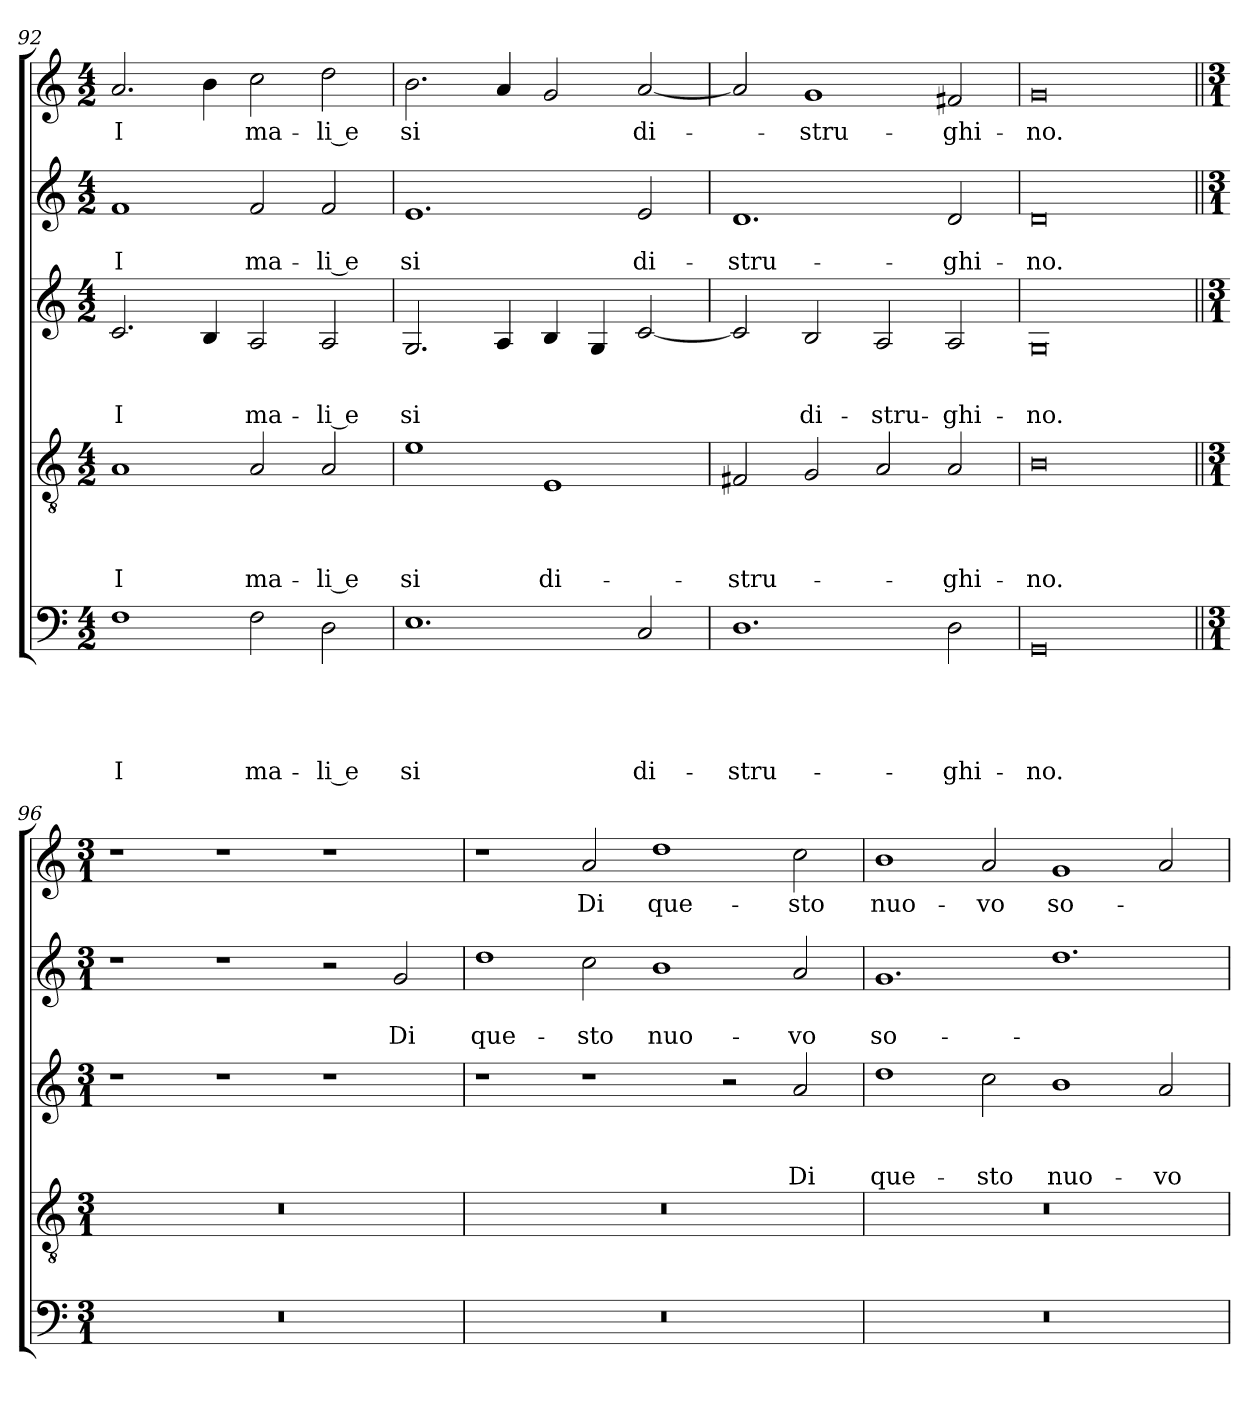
**kern	**text	**text	**text	**text	**text	**kern	**text	**text	**text	**text	**kern	**text	**text	**text	**kern	**text	**text	**kern	**text
*part5	*part5	*part5	*part5	*part5	*part5	*part4	*part4	*part4	*part4	*part4	*part3	*part3	*part3	*part3	*part2	*part2	*part2	*part1	*part1
*staff5	*staff5	*staff5	*staff5	*staff5	*staff5	*staff4	*staff4	*staff4	*staff4	*staff4	*staff3	*staff3	*staff3	*staff3	*staff2	*staff2	*staff2	*staff1	*staff1
*clefF4	*	*	*	*	*	*clefGv2	*	*	*	*	*clefG2	*	*	*	*clefG2	*	*	*clefG2	*
*k[]	*	*	*	*	*	*k[]	*	*	*	*	*k[]	*	*	*	*k[]	*	*	*k[]	*
*C:	*	*	*	*	*	*C:	*	*	*	*	*C:	*	*	*	*C:	*	*	*C:	*
*M4/2	*	*	*	*	*	*M4/2	*	*	*	*	*M4/2	*	*	*	*M4/2	*	*	*M4/2	*
=92	=92	=92	=92	=92	=92	=92	=92	=92	=92	=92	=92	=92	=92	=92	=92	=92	=92	=92	=92
!	!	!	!	!	!LO:LY:b	!	!	!	!	!LO:LY:b	!	!	!	!LO:LY:b	!	!	!LO:LY:b	!	!LO:LY:b
1F	.	.	.	.	I	1A	.	.	.	I	2.c/	.	.	I	1f	.	I	2.a/	I
.	.	.	.	.	.	.	.	.	.	.	4B/	.	.	.	.	.	.	4b\	.
!	!	!	!	!	!LO:LY:b	!	!	!	!	!LO:LY:b	!	!	!	!LO:LY:b	!	!	!LO:LY:b	!	!LO:LY:b
2F\	.	.	.	.	ma-	2A/	.	.	.	ma-	2A/	.	.	ma-	2f/	.	ma-	2cc\	ma-
!	!	!	!	!	!LO:LY:b	!	!	!	!	!LO:LY:b	!	!	!	!LO:LY:b	!	!	!LO:LY:b	!	!LO:LY:b
2D\	.	.	.	.	-li e	2A/	.	.	.	-li e	2A/	.	.	-li e	2f/	.	-li e	2dd\	-li e
=93	=93	=93	=93	=93	=93	=93	=93	=93	=93	=93	=93	=93	=93	=93	=93	=93	=93	=93	=93
!	!	!	!	!	!LO:LY:b	!	!	!	!	!LO:LY:b	!	!	!	!LO:LY:b	!	!	!LO:LY:b	!	!LO:LY:b
1.E	.	.	.	.	si	1e	.	.	.	si	2.G/	.	.	si	1.e	.	si	2.b\	si
.	.	.	.	.	.	.	.	.	.	.	4A/	.	.	.	.	.	.	4a/	.
!	!	!	!	!	!	!	!	!	!	!LO:LY:b	!	!	!	!	!	!	!	!	!
.	.	.	.	.	.	1E	.	.	.	di-	4B/	.	.	.	.	.	.	2g/	.
.	.	.	.	.	.	.	.	.	.	.	4G/	.	.	.	.	.	.	.	.
!	!	!	!	!	!LO:LY:b	!	!	!	!	!	!	!	!	!	!	!	!LO:LY:b	!	!LO:LY:b
2C/	.	.	.	.	di-	.	.	.	.	.	[2c/	.	.	.	2e/	.	di-	[2a/	di-
=94	=94	=94	=94	=94	=94	=94	=94	=94	=94	=94	=94	=94	=94	=94	=94	=94	=94	=94	=94
!	!	!	!	!	!LO:LY:b	!	!	!	!	!LO:LY:b	!	!	!	!	!	!	!LO:LY:b	!	!
1.D	.	.	.	.	-stru-	2F#X/	.	.	.	-stru-	2c/]	.	.	.	1.d	.	-stru-	2a/]	.
!	!	!	!	!	!	!	!	!	!	!	!	!	!	!LO:LY:b	!	!	!	!	!LO:LY:b
.	.	.	.	.	.	2G/	.	.	.	.	2B/	.	.	di-	.	.	.	1g	-stru-
!	!	!	!	!	!	!	!	!	!	!	!	!	!	!LO:LY:b	!	!	!	!	!
.	.	.	.	.	.	2A/	.	.	.	.	2A/	.	.	-stru-	.	.	.	.	.
!	!	!	!	!	!LO:LY:b	!	!	!	!	!LO:LY:b	!	!	!	!LO:LY:b	!	!	!LO:LY:b	!	!LO:LY:b
2D\	.	.	.	.	-ghi-	2A/	.	.	.	-ghi-	2A/	.	.	-ghi-	2d/	.	-ghi-	2f#X/	-ghi-
=95	=95	=95	=95	=95	=95	=95	=95	=95	=95	=95	=95	=95	=95	=95	=95	=95	=95	=95	=95
!	!	!	!	!	!LO:LY:b	!	!	!	!	!LO:LY:b	!	!	!	!LO:LY:b	!	!	!LO:LY:b	!	!LO:LY:b
0GG	.	.	.	.	-no.	0B	.	.	.	-no.	0G	.	.	-no.	0d	.	-no.	0g	-no.
!!LO:LB:g=z
=96||	=96||	=96||	=96||	=96||	=96||	=96||	=96||	=96||	=96||	=96||	=96||	=96||	=96||	=96||	=96||	=96||	=96||	=96||	=96||
*M3/1	*	*	*	*	*	*M3/1	*	*	*	*	*M3/1	*	*	*	*M3/1	*	*	*M3/1	*
0.r	.	.	.	.	.	0.r	.	.	.	.	1r	.	.	.	1r	.	.	1r	.
.	.	.	.	.	.	.	.	.	.	.	1r	.	.	.	1r	.	.	1r	.
.	.	.	.	.	.	.	.	.	.	.	1r	.	.	.	2r	.	.	1r	.
!	!	!	!	!	!	!	!	!	!	!	!	!	!	!	!	!	!LO:LY:b	!	!
.	.	.	.	.	.	.	.	.	.	.	.	.	.	.	2g/	.	Di	.	.
=97	=97	=97	=97	=97	=97	=97	=97	=97	=97	=97	=97	=97	=97	=97	=97	=97	=97	=97	=97
!	!	!	!	!	!	!	!	!	!	!	!	!	!	!	!	!	!LO:LY:b	!	!
0.r	.	.	.	.	.	0.r	.	.	.	.	1r	.	.	.	1dd	.	que-	1r	.
!	!	!	!	!	!	!	!	!	!	!	!	!	!	!	!	!	!LO:LY:b	!	!LO:LY:b
.	.	.	.	.	.	.	.	.	.	.	1r	.	.	.	2cc\	.	-sto	2a/	Di
!	!	!	!	!	!	!	!	!	!	!	!	!	!	!	!	!	!LO:LY:b	!	!LO:LY:b
.	.	.	.	.	.	.	.	.	.	.	.	.	.	.	1b	.	nuo-	1dd	que-
.	.	.	.	.	.	.	.	.	.	.	2r	.	.	.	.	.	.	.	.
!	!	!	!	!	!	!	!	!	!	!	!	!	!	!LO:LY:b	!	!	!LO:LY:b	!	!LO:LY:b
.	.	.	.	.	.	.	.	.	.	.	2a/	.	.	Di	2a/	.	-vo	2cc\	-sto
=98	=98	=98	=98	=98	=98	=98	=98	=98	=98	=98	=98	=98	=98	=98	=98	=98	=98	=98	=98
!	!	!	!	!	!	!	!	!	!	!	!	!	!	!LO:LY:b	!	!	!LO:LY:b	!	!LO:LY:b
0.r	.	.	.	.	.	0.r	.	.	.	.	1dd	.	.	que-	1.g	.	so-	1b	nuo-
!	!	!	!	!	!	!	!	!	!	!	!	!	!	!LO:LY:b	!	!	!	!	!LO:LY:b
.	.	.	.	.	.	.	.	.	.	.	2cc\	.	.	-sto	.	.	.	2a/	-vo
!	!	!	!	!	!	!	!	!	!	!	!	!	!	!LO:LY:b	!	!	!	!	!LO:LY:b
.	.	.	.	.	.	.	.	.	.	.	1b	.	.	nuo-	1.dd	.	.	1g	so-
!	!	!	!	!	!	!	!	!	!	!	!	!	!	!LO:LY:b	!	!	!	!	!
.	.	.	.	.	.	.	.	.	.	.	2a/	.	.	-vo	.	.	.	2a/	.
=	=	=	=	=	=	=	=	=	=	=	=	=	=	=	=	=	=	=	=
*-	*-	*-	*-	*-	*-	*-	*-	*-	*-	*-	*-	*-	*-	*-	*-	*-	*-	*-	*-
